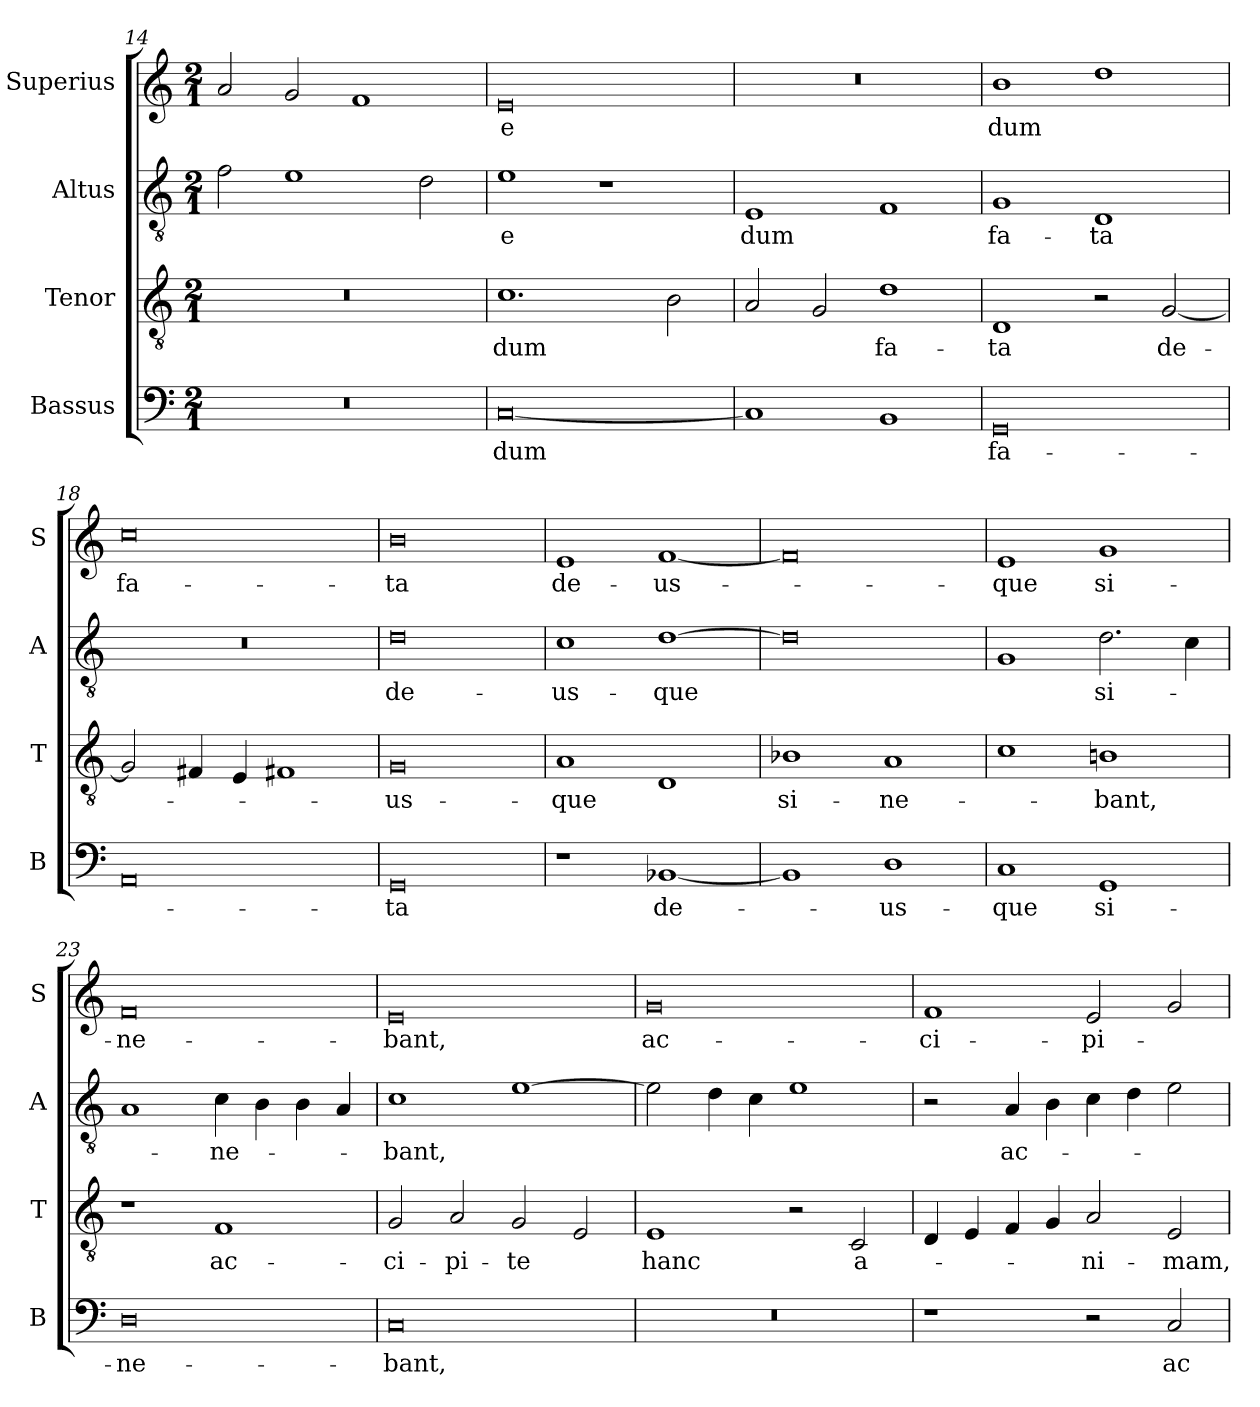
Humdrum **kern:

**kern	**text	**kern	**text	**kern	**text	**kern	**text
*part4	*part4	*part3	*part3	*part2	*part2	*part1	*part1
*staff4	*staff4	*staff3	*staff3	*staff2	*staff2	*staff1	*staff1
*I"Bassus	*	*I"Tenor	*	*I"Altus	*	*I"Superius	*
*I'B	*	*I'T	*	*I'A	*	*I'S	*
*clefF4	*	*clefGv2	*	*clefGv2	*	*clefG2	*
*k[]	*	*k[]	*	*k[]	*	*k[]	*
*M2/1	*	*M2/1	*	*M2/1	*	*M2/1	*
=14	=14	=14	=14	=14	=14	=14	=14
0r	.	0r	.	2f\	.	2a/	.
.	.	.	.	1e	.	2g/	.
.	.	.	.	.	.	1f	.
.	.	.	.	2d\	.	.	.
=15	=15	=15	=15	=15	=15	=15	=15
[0C	dum	1.c	dum	1e	-e	0e	-e
.	.	.	.	1r	.	.	.
.	.	2B\	.	.	.	.	.
=16	=16	=16	=16	=16	=16	=16	=16
1C]	.	2A/	.	1E	dum	0r	.
.	.	2G/	.	.	.	.	.
1BB	.	1d	fa-	1F	.	.	.
=17	=17	=17	=17	=17	=17	=17	=17
0GG	fa-	1D	-ta	1G	fa-	1b	dum
.	.	2r	.	1D	-ta	1dd	.
.	.	[2G/	de-	.	.	.	.
=18	=18	=18	=18	=18	=18	=18	=18
0AA	.	2G/]	.	0r	.	0cc	fa-
.	.	4F#X/	.	.	.	.	.
.	.	4E/	.	.	.	.	.
.	.	1F#X	.	.	.	.	.
=19	=19	=19	=19	=19	=19	=19	=19
0GG	-ta	0G	-us-	0d	de-	0b	-ta
=20	=20	=20	=20	=20	=20	=20	=20
1r	.	1A	-que	1c	-us-	1e	de-
[1BB-X	de-	1D	.	[1d	-que	[1f	-us-
=21	=21	=21	=21	=21	=21	=21	=21
1BB-]	.	1B-X	si-	0d]	.	0f]	.
1D	-us-	1A	-ne-	.	.	.	.
=22	=22	=22	=22	=22	=22	=22	=22
1C	-que	1c	.	1G	.	1e	-que
1GG	si-	1Bn	-bant,	2.d\	si-	1g	si-
.	.	.	.	4c\	.	.	.
=23	=23	=23	=23	=23	=23	=23	=23
0D	-ne-	1r	.	1A	.	0f	-ne-
.	.	1F	ac-	4c\	-ne-	.	.
.	.	.	.	4B\	.	.	.
.	.	.	.	4B\	.	.	.
.	.	.	.	4A/	.	.	.
=24	=24	=24	=24	=24	=24	=24	=24
0C	-bant,	2G/	-ci-	1c	-bant,	0e	-bant,
.	.	2A/	-pi-	.	.	.	.
.	.	2G/	-te	[1e	.	.	.
.	.	2E/	.	.	.	.	.
=25	=25	=25	=25	=25	=25	=25	=25
0r	.	1E	hanc	2e\]	.	0g	ac-
.	.	.	.	4d\	.	.	.
.	.	.	.	4c\	.	.	.
.	.	2r	.	1e	.	.	.
.	.	2C/	a-	.	.	.	.
=26	=26	=26	=26	=26	=26	=26	=26
1r	.	4D/	.	2r	.	1f	-ci-
.	.	4E/	.	.	.	.	.
.	.	4F/	.	4A/	ac-	.	.
.	.	4G/	.	4B\	.	.	.
2r	.	2A/	-ni-	4c\	.	2e/	-pi-
.	.	.	.	4d\	.	.	.
2C/	ac-	2E/	-mam,	2e\	.	2g/	.
=	=	=	=	=	=	=	=
*-	*-	*-	*-	*-	*-	*-	*-
